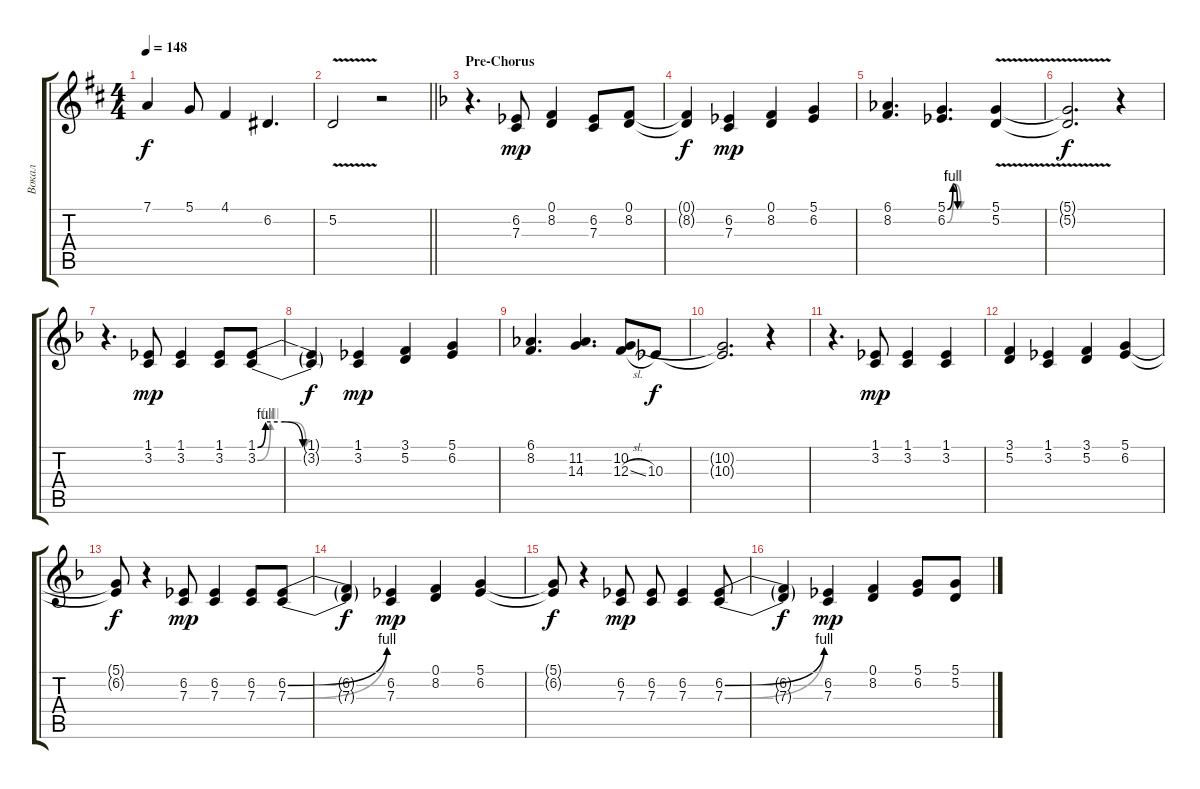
\track ("Вокал" "Вокал") {instrument trumpet}
\staff {score tabs}
\tuning (D4 A3 F3 C3 G2 D2) {hide}
\ts (4 4)
\tempo 148
\clef g2
\ks bminor
7.1.4{dy f} 5.1.8 4.1.4 6.2.4{d} |
\barLineRight lightlight
5.2{v}.2 r.2 |
\section ("" "Pre-Chorus")
\ks dminor
r.4{d} (6.2 7.3).8{dy mp} (0.1 8.2).4 (6.2 7.3).8 (0.1 8.2).8 |
(0.1{t} 8.2{t}).4{dy f} (6.2 7.3).4{dy mp} (0.1 8.2).4 (5.1 6.2).4 |
(6.1 8.2).4{d} (5.1{be (custom 0 0 8 4 15 0 60 0)} 6.2{be (custom 0 0 9 4 20 0 30 0 60 0)}).4{d} (5.1{v} 5.2).4 |
(5.1{t} 5.2{t}).2{d dy f} r.4 |
r.4{d} (1.1 3.2).8{dy mp} (1.1 3.2).4 (1.1 3.2).8 (1.1{be (custom 0 0 5 4 17 4 28 0 60 0)} 3.2{be (custom 0 0 8 4 21 4 30 0 45 0 60 0)}).8 |
(1.1{t} 3.2{t}).4{dy f} (1.1 3.2).4{dy mp} (3.1 5.2).4 (5.1 6.2).4 |
(6.1 8.2).4{d} (11.2 14.3).4{d} (10.2 12.3{sl}).8 10.3.8{dy f} |
(10.2{t} 10.3{t}).2{d} r.4 |
r.4{d} (1.1 3.2).8{dy mp} (1.1 3.2).4 (1.1 3.2).4 |
(3.1 5.2).4 (1.1 3.2).4 (3.1 5.2).4 (5.1 6.2).4 |
(5.1{t} 6.2{t}).8{dy f} r.4 (6.2 7.3).8{dy mp} (6.2 7.3).4 (6.2 7.3).8 (6.2{be (bend 0 0 60 4)} 7.3{be (bend 0 0 60 4)}).8 |
(6.2{t} 7.3{t}).4{dy f} (6.2 7.3).4{dy mp} (0.1 8.2).4 (5.1 6.2).4 |
(5.1{t} 6.2{t}).8{dy f} r.4 (6.2 7.3).8{dy mp} (6.2 7.3).8 (6.2 7.3).4 (6.2{be (bend 0 0 60 4)} 7.3{be (bend 0 0 60 4)}).8 |
(6.2{t} 7.3{t}).4{dy f} (6.2 7.3).4{dy mp} (0.1 8.2).4 (5.1 6.2).8 (5.1 5.2).8
